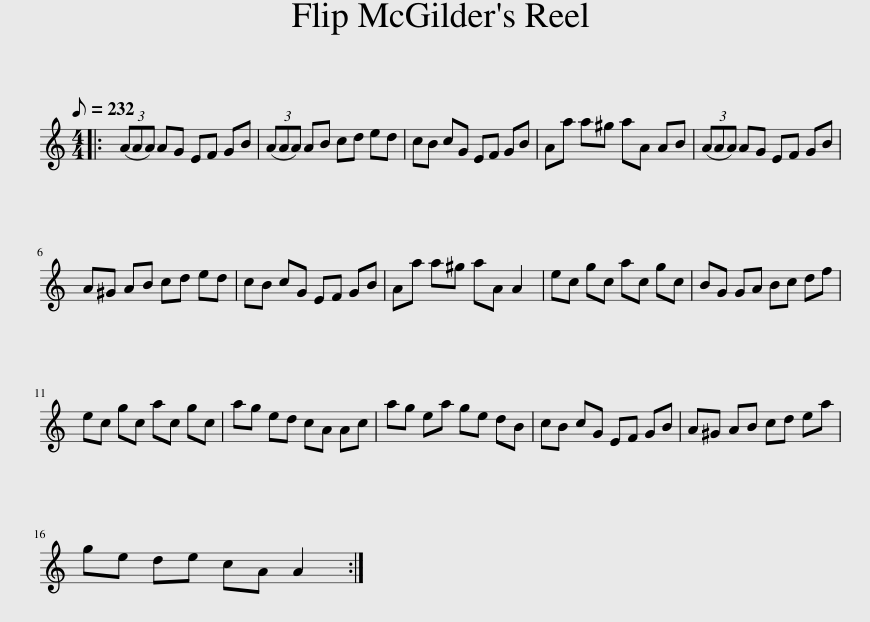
X:1
L:1/8
Q:1/8=232
M:4/4
I:linebreak $
K:C
V:1 treble
V:1
|: (3(AAA) AG EF GB | (3(AAA) AB cd ed | cB cG EF GB | Aa a^g aA AB | (3(AAA) AG EF GB |$ %5
 A^G AB cd ed | cB cG EF GB | Aa a^g aA A2 | ec gc ac gc | BG GA Bc df |$ %10
 ec gc ac gc | ag ed cA Ac | ag ea ge dB | cB cG EF GB | A^G AB cd ea |$ %15
 ge de cA A2 :| %16
